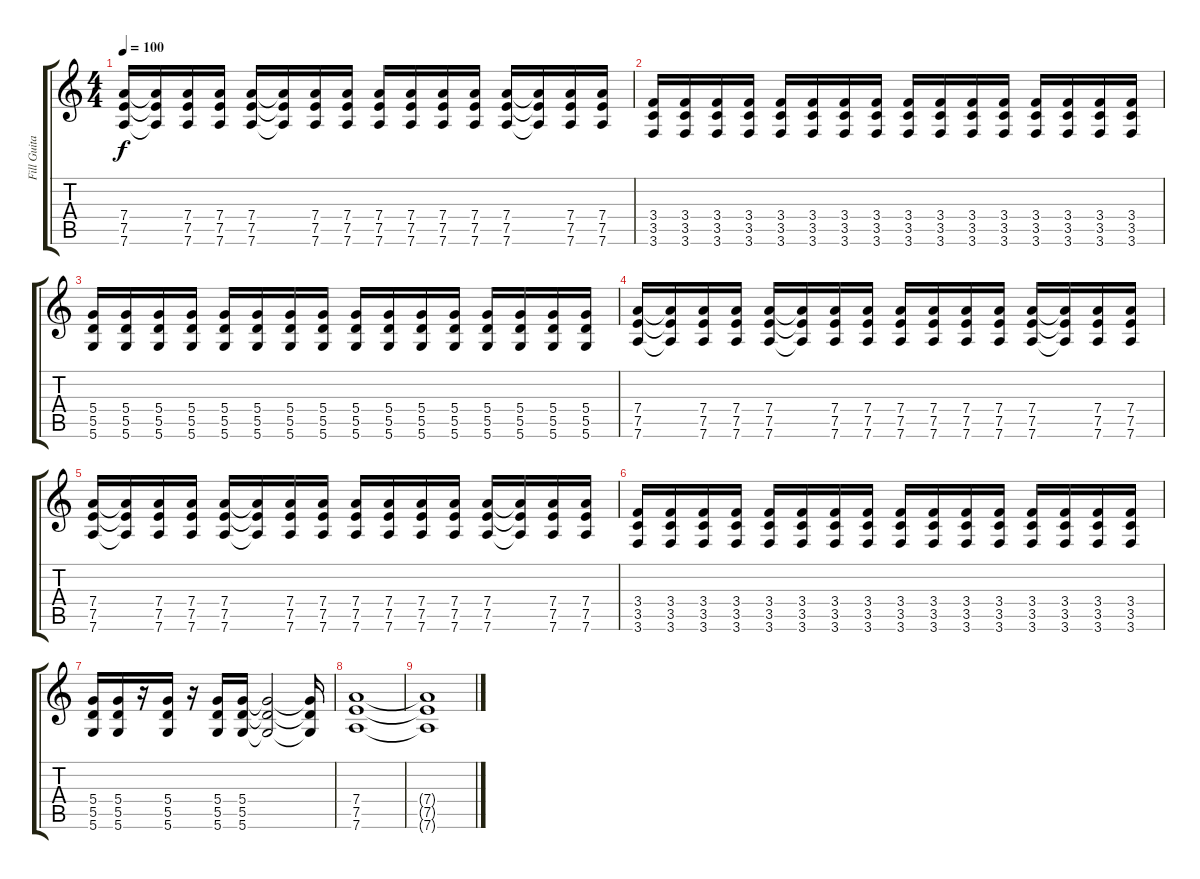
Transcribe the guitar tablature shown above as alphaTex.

\track ("Fill Guitar" "Fill Guita") {instrument overdrivenguitar}
\staff {score tabs}
\tuning (E4 B3 G3 D3 A2 D2) {hide}
\ts (4 4)
\tempo 100
\clef g2
\ks c
(7.4 7.5 7.6).16{dy f} (7.4{t} 7.5{t} 7.6{t}).16 (7.4 7.5 7.6).16 (7.4 7.5 7.6).16 (7.4 7.5 7.6).16 (7.4{t} 7.5{t} 7.6{t}).16 (7.4 7.5 7.6).16 (7.4 7.5 7.6).16 (7.4 7.5 7.6).16 (7.4 7.5 7.6).16 (7.4 7.5 7.6).16 (7.4 7.5 7.6).16 (7.4 7.5 7.6).16 (7.4{t} 7.5{t} 7.6{t}).16 (7.4 7.5 7.6).16 (7.4 7.5 7.6).16 |
(3.4 3.5 3.6).16 (3.4 3.5 3.6).16 (3.4 3.5 3.6).16 (3.4 3.5 3.6).16 (3.4 3.5 3.6).16 (3.4 3.5 3.6).16 (3.4 3.5 3.6).16 (3.4 3.5 3.6).16 (3.4 3.5 3.6).16 (3.4 3.5 3.6).16 (3.4 3.5 3.6).16 (3.4 3.5 3.6).16 (3.4 3.5 3.6).16 (3.4 3.5 3.6).16 (3.4 3.5 3.6).16 (3.4 3.5 3.6).16 |
(5.4 5.5 5.6).16 (5.4 5.5 5.6).16 (5.4 5.5 5.6).16 (5.4 5.5 5.6).16 (5.4 5.5 5.6).16 (5.4 5.5 5.6).16 (5.4 5.5 5.6).16 (5.4 5.5 5.6).16 (5.4 5.5 5.6).16 (5.4 5.5 5.6).16 (5.4 5.5 5.6).16 (5.4 5.5 5.6).16 (5.4 5.5 5.6).16 (5.4 5.5 5.6).16 (5.4 5.5 5.6).16 (5.4 5.5 5.6).16 |
(7.4 7.5 7.6).16 (7.4{t} 7.5{t} 7.6{t}).16 (7.4 7.5 7.6).16 (7.4 7.5 7.6).16 (7.4 7.5 7.6).16 (7.4{t} 7.5{t} 7.6{t}).16 (7.4 7.5 7.6).16 (7.4 7.5 7.6).16 (7.4 7.5 7.6).16 (7.4 7.5 7.6).16 (7.4 7.5 7.6).16 (7.4 7.5 7.6).16 (7.4 7.5 7.6).16 (7.4{t} 7.5{t} 7.6{t}).16 (7.4 7.5 7.6).16 (7.4 7.5 7.6).16 |
(7.4 7.5 7.6).16 (7.4{t} 7.5{t} 7.6{t}).16 (7.4 7.5 7.6).16 (7.4 7.5 7.6).16 (7.4 7.5 7.6).16 (7.4{t} 7.5{t} 7.6{t}).16 (7.4 7.5 7.6).16 (7.4 7.5 7.6).16 (7.4 7.5 7.6).16 (7.4 7.5 7.6).16 (7.4 7.5 7.6).16 (7.4 7.5 7.6).16 (7.4 7.5 7.6).16 (7.4{t} 7.5{t} 7.6{t}).16 (7.4 7.5 7.6).16 (7.4 7.5 7.6).16 |
(3.4 3.5 3.6).16 (3.4 3.5 3.6).16 (3.4 3.5 3.6).16 (3.4 3.5 3.6).16 (3.4 3.5 3.6).16 (3.4 3.5 3.6).16 (3.4 3.5 3.6).16 (3.4 3.5 3.6).16 (3.4 3.5 3.6).16 (3.4 3.5 3.6).16 (3.4 3.5 3.6).16 (3.4 3.5 3.6).16 (3.4 3.5 3.6).16 (3.4 3.5 3.6).16 (3.4 3.5 3.6).16 (3.4 3.5 3.6).16 |
(5.4 5.5 5.6).16 (5.4 5.5 5.6).16 r.16 (5.4 5.5 5.6).16 r.16 (5.4 5.5 5.6).16 (5.4 5.5 5.6).16 (5.4{t} 5.5{t} 5.6{t}).2 (5.4{t} 5.5{t} 5.6{t}).16 |
(7.4 7.5 7.6).1 |
(7.4{t} 7.5{t} 7.6{t}).1
